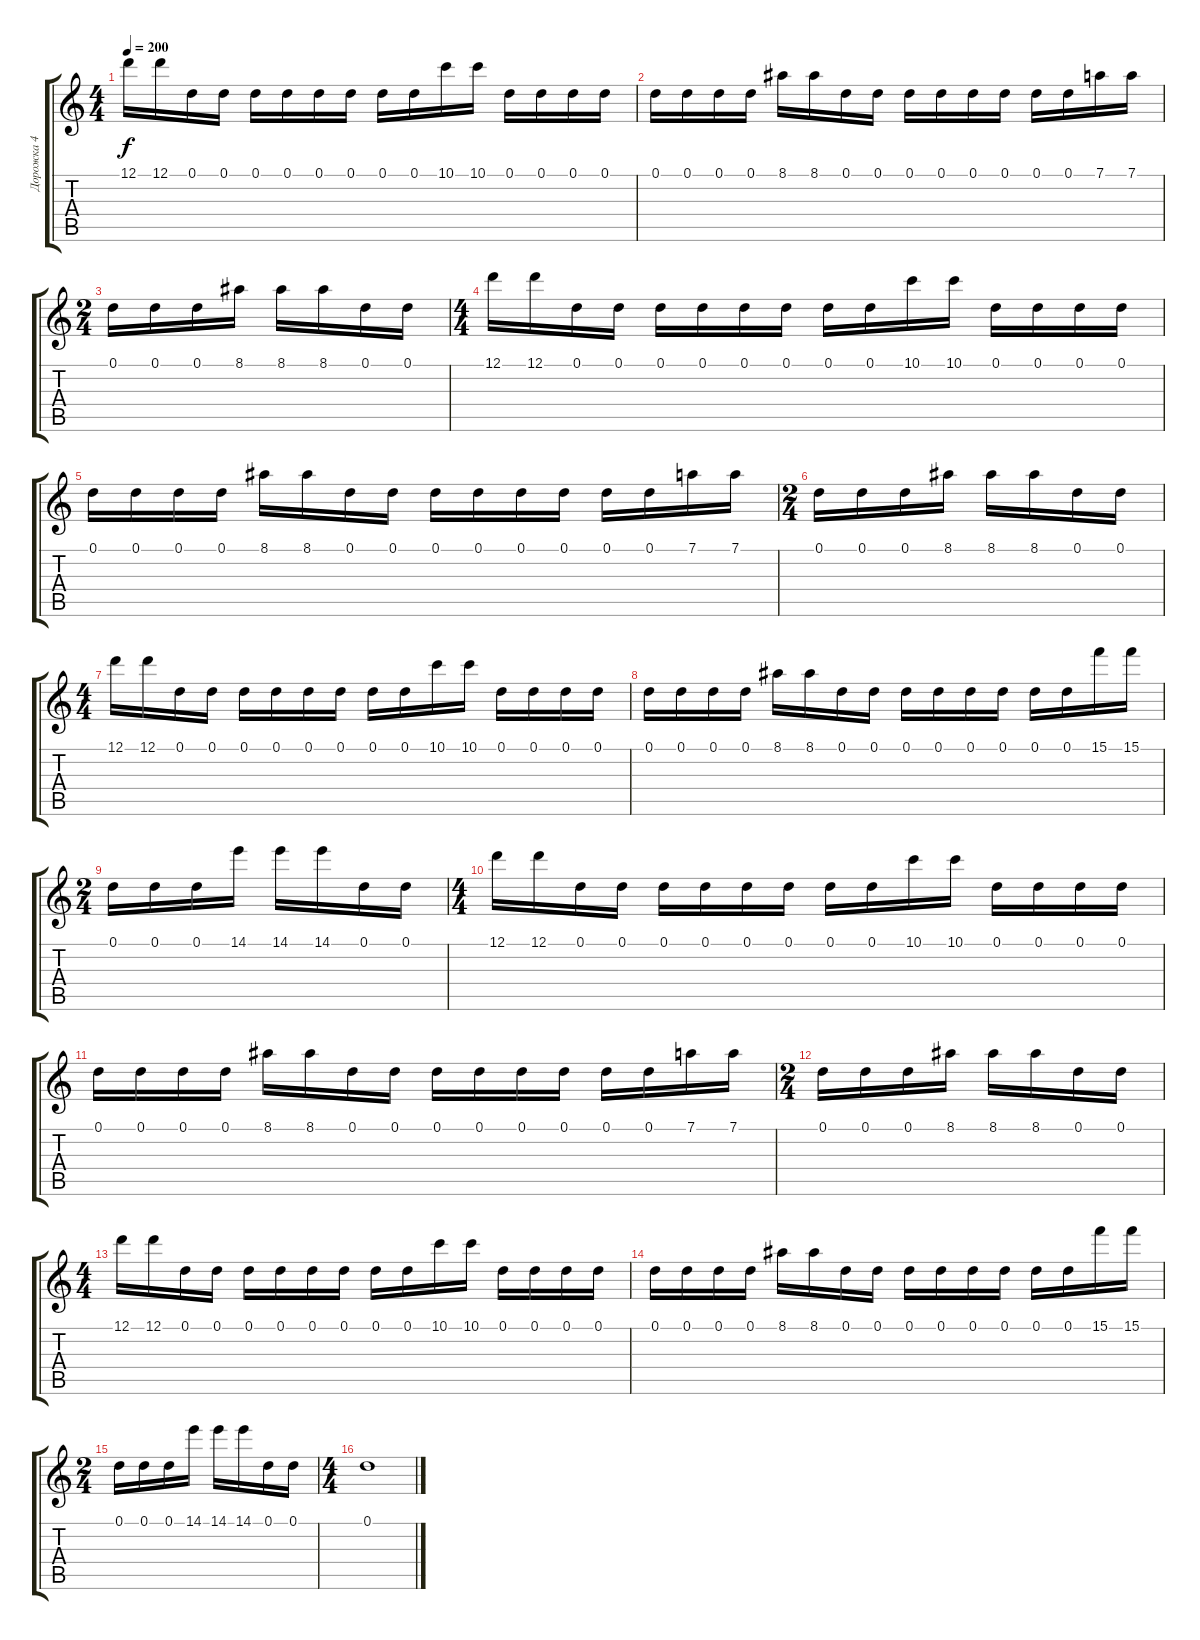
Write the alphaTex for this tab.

\track ("Дорожка 4" "Дорожка 4") {instrument distortionguitar}
\staff {score tabs}
\tuning (D4 A3 F3 C3 G2 D2) {hide}
\ts (4 4)
\tempo 200
\clef g2
\ks c
12.1.16{dy f instrument distortionguitar} 12.1.16 0.1.16 0.1.16 0.1.16 0.1.16 0.1.16 0.1.16 0.1.16 0.1.16 10.1.16 10.1.16 0.1.16 0.1.16 0.1.16 0.1.16 |
0.1.16 0.1.16 0.1.16 0.1.16 8.1.16 8.1.16 0.1.16 0.1.16 0.1.16 0.1.16 0.1.16 0.1.16 0.1.16 0.1.16 7.1.16 7.1.16 |
\ts (2 4)
0.1.16 0.1.16 0.1.16 8.1.16 8.1.16 8.1.16 0.1.16 0.1.16 |
\ts (4 4)
12.1.16 12.1.16 0.1.16 0.1.16 0.1.16 0.1.16 0.1.16 0.1.16 0.1.16 0.1.16 10.1.16 10.1.16 0.1.16 0.1.16 0.1.16 0.1.16 |
0.1.16 0.1.16 0.1.16 0.1.16 8.1.16 8.1.16 0.1.16 0.1.16 0.1.16 0.1.16 0.1.16 0.1.16 0.1.16 0.1.16 7.1.16 7.1.16 |
\ts (2 4)
0.1.16 0.1.16 0.1.16 8.1.16 8.1.16 8.1.16 0.1.16 0.1.16 |
\ts (4 4)
12.1.16 12.1.16 0.1.16 0.1.16 0.1.16 0.1.16 0.1.16 0.1.16 0.1.16 0.1.16 10.1.16 10.1.16 0.1.16 0.1.16 0.1.16 0.1.16 |
0.1.16 0.1.16 0.1.16 0.1.16 8.1.16 8.1.16 0.1.16 0.1.16 0.1.16 0.1.16 0.1.16 0.1.16 0.1.16 0.1.16 15.1.16 15.1.16 |
\ts (2 4)
0.1.16 0.1.16 0.1.16 14.1.16 14.1.16 14.1.16 0.1.16 0.1.16 |
\ts (4 4)
12.1.16 12.1.16 0.1.16 0.1.16 0.1.16 0.1.16 0.1.16 0.1.16 0.1.16 0.1.16 10.1.16 10.1.16 0.1.16 0.1.16 0.1.16 0.1.16 |
0.1.16 0.1.16 0.1.16 0.1.16 8.1.16 8.1.16 0.1.16 0.1.16 0.1.16 0.1.16 0.1.16 0.1.16 0.1.16 0.1.16 7.1.16 7.1.16 |
\ts (2 4)
0.1.16 0.1.16 0.1.16 8.1.16 8.1.16 8.1.16 0.1.16 0.1.16 |
\ts (4 4)
12.1.16 12.1.16 0.1.16 0.1.16 0.1.16 0.1.16 0.1.16 0.1.16 0.1.16 0.1.16 10.1.16 10.1.16 0.1.16 0.1.16 0.1.16 0.1.16 |
0.1.16 0.1.16 0.1.16 0.1.16 8.1.16 8.1.16 0.1.16 0.1.16 0.1.16 0.1.16 0.1.16 0.1.16 0.1.16 0.1.16 15.1.16 15.1.16 |
\ts (2 4)
0.1.16 0.1.16 0.1.16 14.1.16 14.1.16 14.1.16 0.1.16 0.1.16 |
\ts (4 4)
0.1.1
